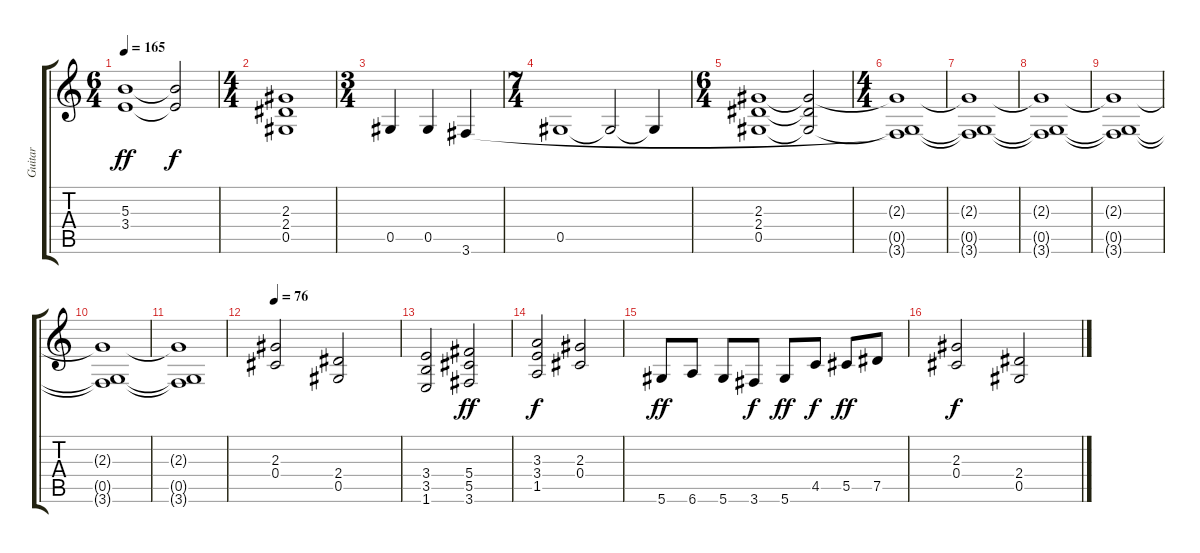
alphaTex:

\track ("Guitar" "Guitar") {instrument overdrivenguitar}
\staff {score tabs}
\tuning (Eb4 Bb3 Gb3 Db3 Ab2 Eb2) {hide}
\ts (6 4)
\tempo 165
\clef g2
\ks c
(5.3 3.4).1{dy ff} (5.3{t} 3.4{t}).2{dy f} |
\ts (4 4)
(2.3 2.4 0.5).1 |
\ts (3 4)
0.5.4 0.5.4 3.6.4 |
\ts (7 4)
0.5.1 0.5{t}.2 0.5{t}.4 |
\ts (6 4)
(2.3 2.4 0.5).1 (2.3{t} 2.4{t} 0.5{t}).2 |
\ts (4 4)
(2.3{t} 0.5{t} 3.6{t}).1 |
(2.3{t} 0.5{t} 3.6{t}).1 |
(2.3{t} 0.5{t} 3.6{t}).1 |
(2.3{t} 0.5{t} 3.6{t}).1 |
(2.3{t} 0.5{t} 3.6{t}).1 |
(2.3{t} 0.5{t} 3.6{t}).1 |
\tempo 76
(2.3 0.4).2{volume 16 balance 8} (2.4 0.5).2 |
(3.4 3.5 1.6).2 (5.4 5.5 3.6).2{dy ff} |
(3.3 3.4 1.5).2{dy f} (2.3 0.4).2 |
5.6.8{dy ff} 6.6.8 5.6.8 3.6.8{dy f} 5.6.8{dy ff} 4.5.8{dy f} 5.5.8{dy ff} 7.5.8 |
(2.3 0.4).2{dy f} (2.4 0.5).2
